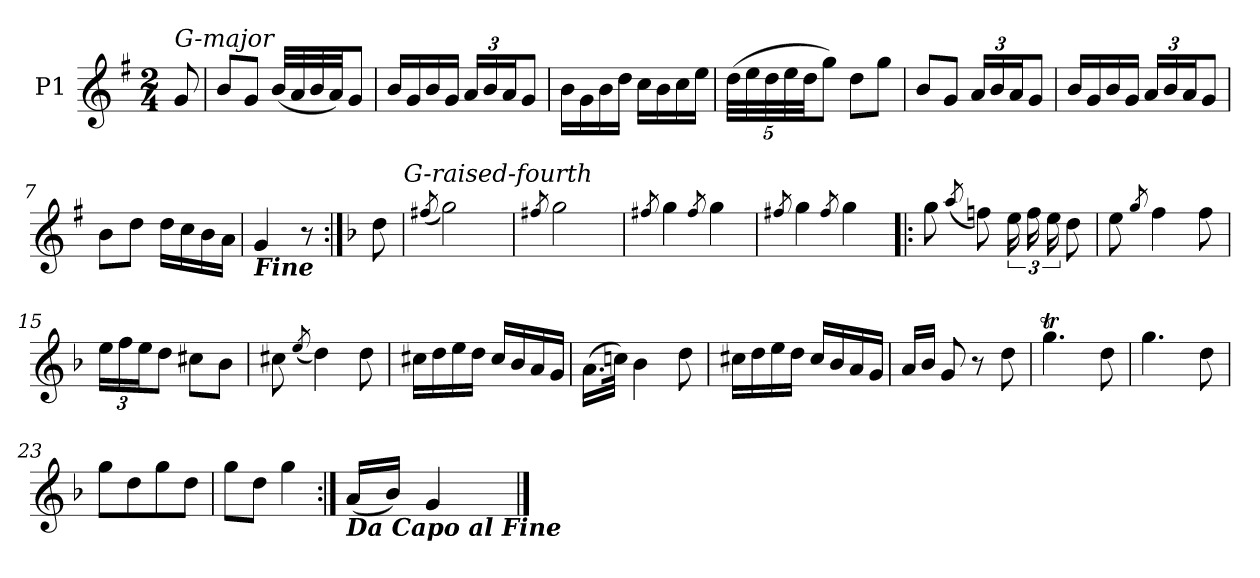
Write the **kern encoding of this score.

**kern
*part1
*staff1
*I"P1
*clefG2
*k[f#]
*G:
*M2/4
=
!LO:TX:a:i:t=G-major
8g
=1
8bL
8gJ
(32bLLL
32a
32b
32aJJ)
8gJ
=2
16bLL
16g
16b
16gJJ
24aLL
24b
24aJ
8gJ
=3
16bLL
16g
16b
16ddJJ
16ccLL
16b
16cc
16eeJJ
=4
(40ddLLL
40ee
40dd
40ee
40ddJJ
8ggJ)
8ddL
8ggJ
=5
8bL
8gJ
24aLL
24b
24aJ
8gJ
=6
16bLL
16g
16b
16gJJ
24aLL
24b
24aJ
8gJ
=7
8bL
8ddJ
16ddLL
16cc
16b
16aJJ
=
!LO:TX:b:Bi:t=Fine
4g
8r
=8:|!
*k[b-]
*G:dor
8dd
!LO:TX:a:i:t=G-raised-fourth
=9
(8qff#X/
2gg)
=10
8qff#X/
2gg
=11
8qff#X/
4gg
8qff#/
4gg
=12
8qff#X/
4gg
8qff#/
4gg
=13!|:
8gg
(8qaa/
8ffn)
24ee
24ff
24ee
8dd
=14
8ee
8qgg/
4ff
8ff
=15
24eeLL
24ff
24eeJ
8ddJ
8cc#XL
8b-J
=16
8cc#X
(8qee/
4dd)
8dd
=17
16cc#XLL
16dd
16ee
16ddJJ
16cc#LL
16b-
16a
16gJJ
=18
(16.aLL
32ccnJJk)
4b-
8dd
=19
16cc#XLL
16dd
16ee
16ddJJ
16cc#LL
16b-
16a
16gJJ
=20
16aLL
16b-JJ
8g
8r
8dd
=21
4.ggT
8dd
=22
4.gg
8dd
=23
8ggL
8dd
8gg
8ddJ
=24
8ggL
8ddJ
4gg
=25:|!
!LO:TX:b:Bi:t=Da Capo al Fine
(16aLL
16b-JJ)
4g
==
*-
